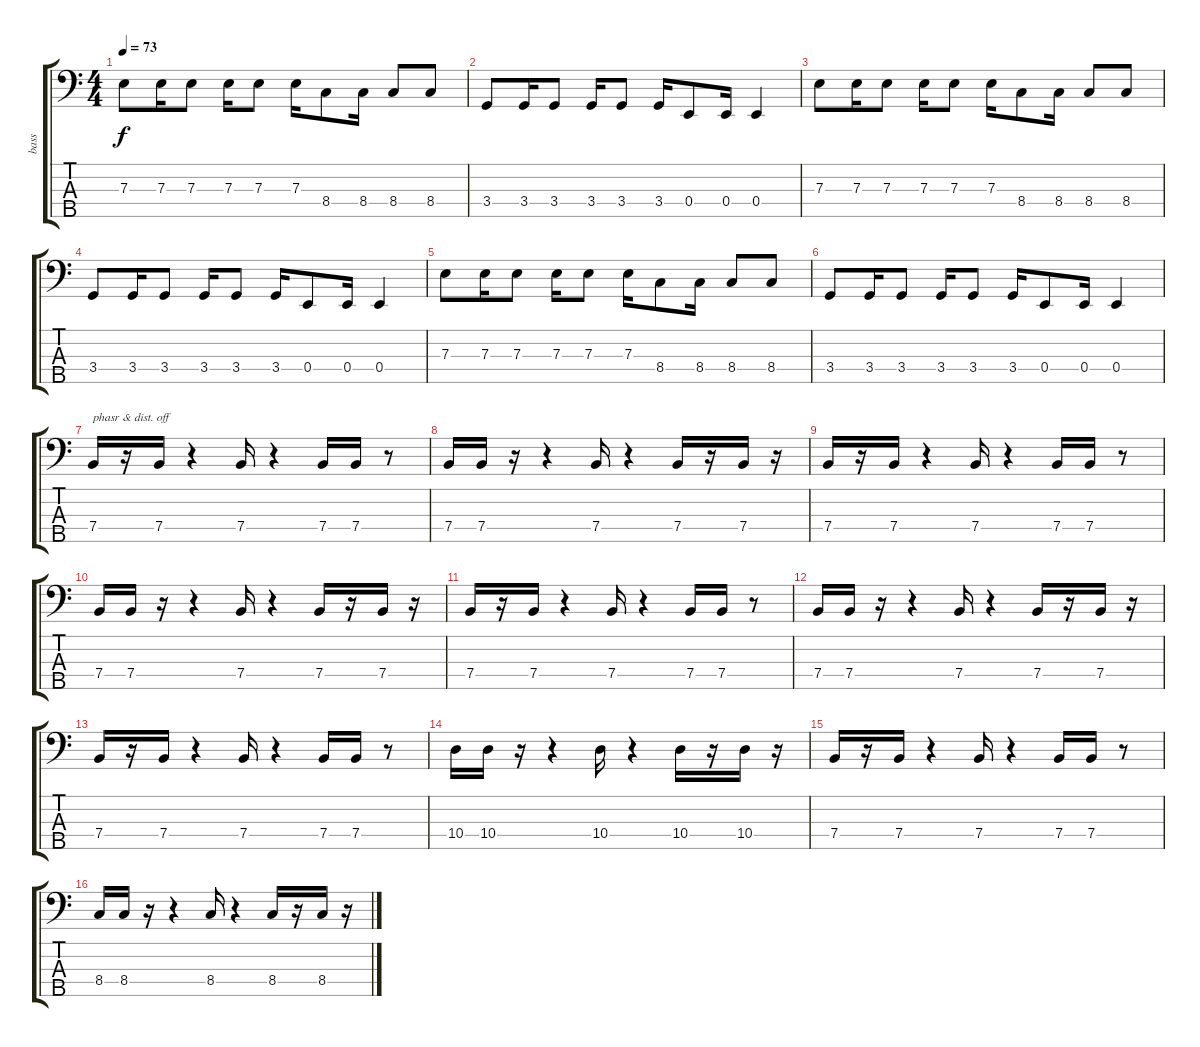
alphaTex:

\track ("bass" "bass") {instrument electricbassfinger}
\staff {score tabs}
\tuning (G2 D2 A1 E1 B0) {hide}
\ts (4 4)
\tempo 73
\clef f4
\ks c
7.3.8{dy f} 7.3.16 7.3.8 7.3.16 7.3.8 7.3.16 8.4.8 8.4.16 8.4.8 8.4.8 |
3.4.8 3.4.16 3.4.8 3.4.16 3.4.8 3.4.16 0.4.8 0.4.16 0.4.4 |
7.3.8 7.3.16 7.3.8 7.3.16 7.3.8 7.3.16 8.4.8 8.4.16 8.4.8 8.4.8 |
3.4.8 3.4.16 3.4.8 3.4.16 3.4.8 3.4.16 0.4.8 0.4.16 0.4.4 |
7.3.8 7.3.16 7.3.8 7.3.16 7.3.8 7.3.16 8.4.8 8.4.16 8.4.8 8.4.8 |
3.4.8 3.4.16 3.4.8 3.4.16 3.4.8 3.4.16 0.4.8 0.4.16 0.4.4 |
7.4.16{txt "phasr & dist. off" instrument electricbassfinger} r.16 7.4.16 r.4 7.4.16 r.4 7.4.16 7.4.16 r.8 |
7.4.16 7.4.16 r.16 r.4 7.4.16 r.4 7.4.16 r.16 7.4.16 r.16 |
7.4.16 r.16 7.4.16 r.4 7.4.16 r.4 7.4.16 7.4.16 r.8 |
7.4.16 7.4.16 r.16 r.4 7.4.16 r.4 7.4.16 r.16 7.4.16 r.16 |
7.4.16 r.16 7.4.16 r.4 7.4.16 r.4 7.4.16 7.4.16 r.8 |
7.4.16 7.4.16 r.16 r.4 7.4.16 r.4 7.4.16 r.16 7.4.16 r.16 |
7.4.16 r.16 7.4.16 r.4 7.4.16 r.4 7.4.16 7.4.16 r.8 |
10.4.16 10.4.16 r.16 r.4 10.4.16 r.4 10.4.16 r.16 10.4.16 r.16 |
7.4.16 r.16 7.4.16 r.4 7.4.16 r.4 7.4.16 7.4.16 r.8 |
8.4.16 8.4.16 r.16 r.4 8.4.16 r.4 8.4.16 r.16 8.4.16 r.16
